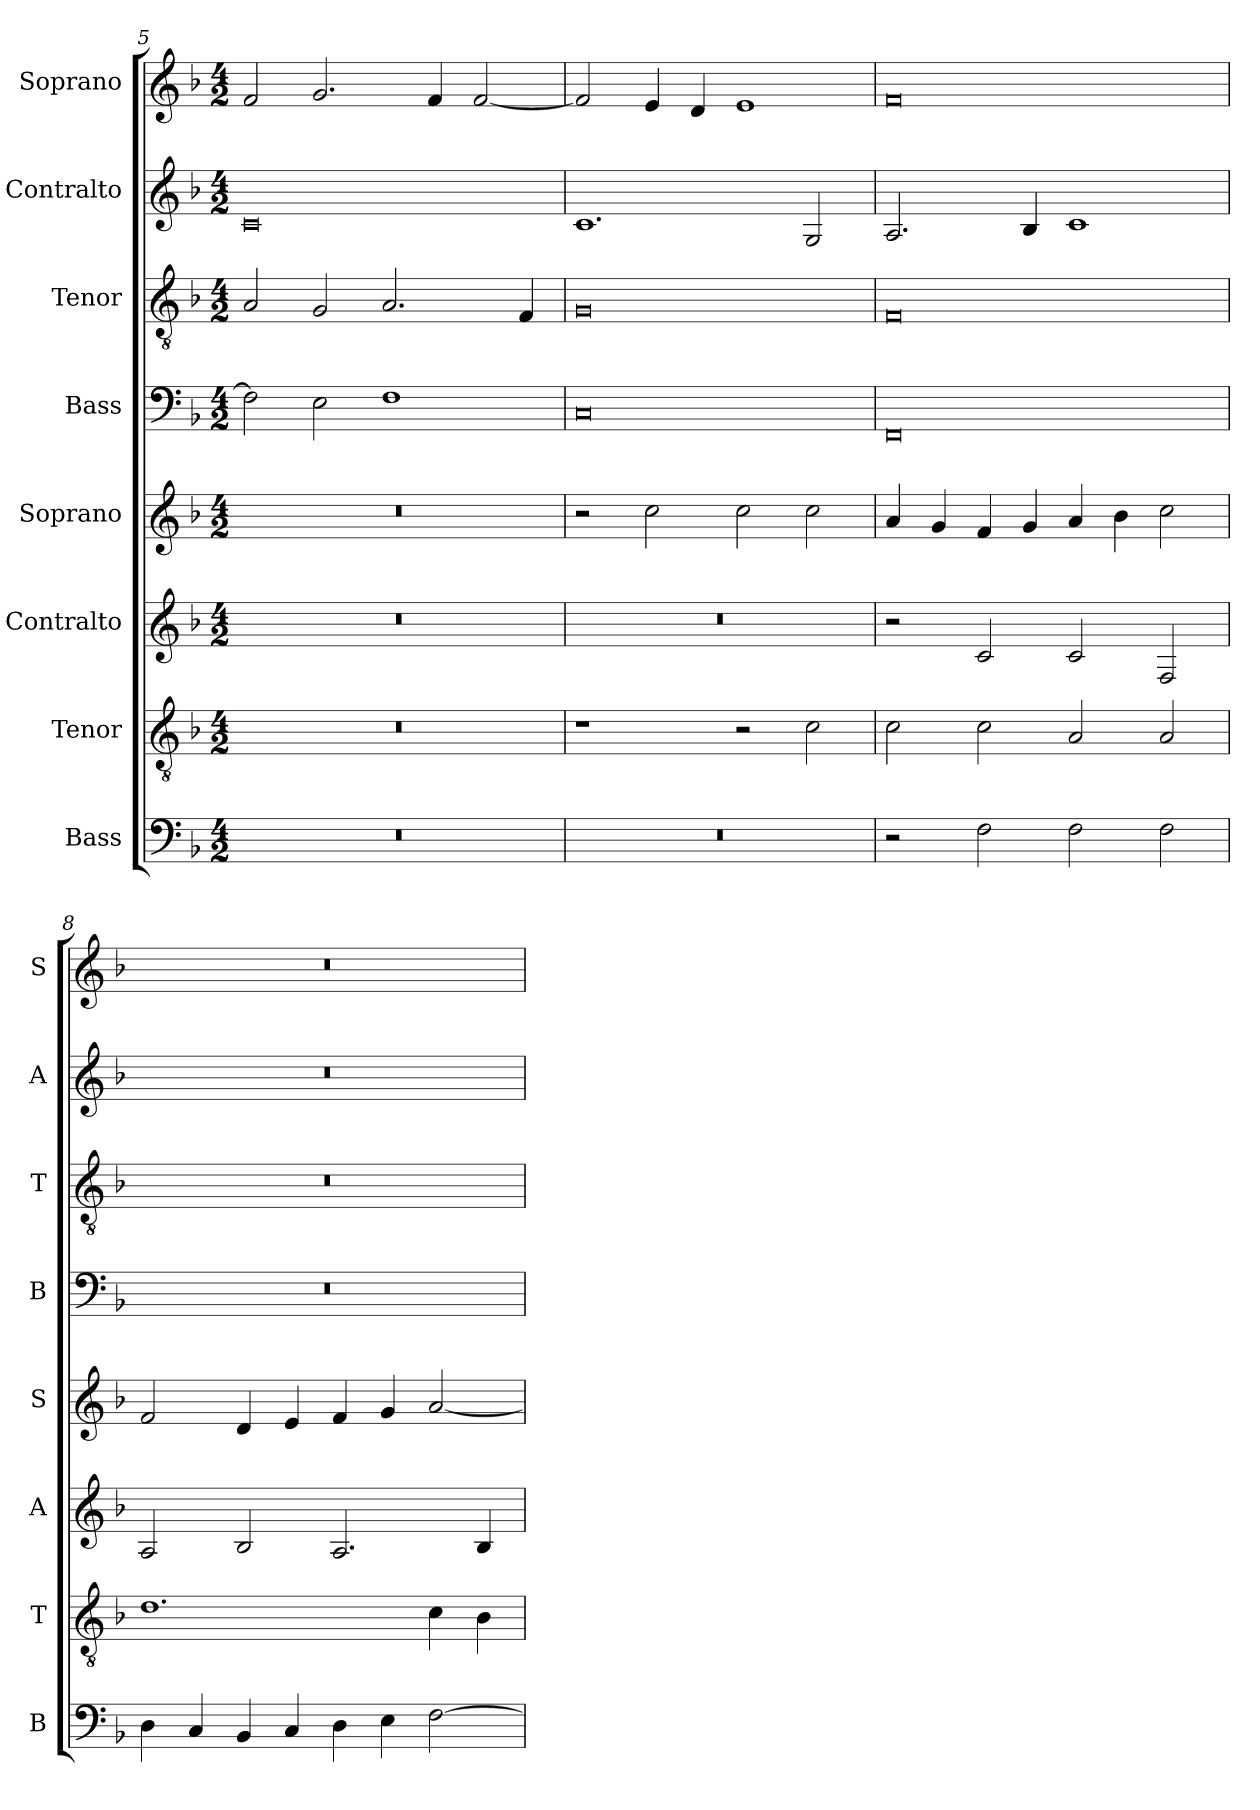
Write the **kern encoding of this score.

**kern	**kern	**kern	**kern	**kern	**kern	**kern	**kern
*part8	*part7	*part6	*part5	*part4	*part3	*part2	*part1
*staff8	*staff7	*staff6	*staff5	*staff4	*staff3	*staff2	*staff1
*I"Bass	*I"Tenor	*I"Contralto	*I"Soprano	*I"Bass	*I"Tenor	*I"Contralto	*I"Soprano
*I'B	*I'T	*I'A	*I'S	*I'B	*I'T	*I'A	*I'S
*clefF4	*clefGv2	*clefG2	*clefG2	*clefF4	*clefGv2	*clefG2	*clefG2
*k[b-]	*k[b-]	*k[b-]	*k[b-]	*k[b-]	*k[b-]	*k[b-]	*k[b-]
*F:ion	*F:ion	*F:ion	*F:ion	*F:ion	*F:ion	*F:ion	*F:ion
*M4/2	*M4/2	*M4/2	*M4/2	*M4/2	*M4/2	*M4/2	*M4/2
=5	=5	=5	=5	=5	=5	=5	=5
0r	0r	0r	0r	2F]	2A	0c	2f
.	.	.	.	2E	2G	.	2.g
.	.	.	.	1F	2.A	.	.
.	.	.	.	.	.	.	4f
.	.	.	.	.	.	.	[2f
.	.	.	.	.	4F	.	.
=6	=6	=6	=6	=6	=6	=6	=6
0r	1r	0r	2r	0C	0G	1.c	2f]
.	.	.	2cc	.	.	.	4e
.	.	.	.	.	.	.	4d
.	2r	.	2cc	.	.	.	1e
.	2c	.	2cc	.	.	2G	.
=7	=7	=7	=7	=7	=7	=7	=7
2r	2c	2r	4a	0FF	0F	2.A	0f
.	.	.	4g	.	.	.	.
2F	2c	2c	4f	.	.	.	.
.	.	.	4g	.	.	4B-	.
2F	2A	2c	4a	.	.	1c	.
.	.	.	4b-	.	.	.	.
2F	2A	2F	2cc	.	.	.	.
=8	=8	=8	=8	=8	=8	=8	=8
4D	1.d	2A	2f	0r	0r	0r	0r
4C	.	.	.	.	.	.	.
4BB-	.	2B-	4d	.	.	.	.
4C	.	.	4e	.	.	.	.
4D	.	2.A	4f	.	.	.	.
4E	.	.	4g	.	.	.	.
[2F	4c	.	[2a	.	.	.	.
.	4B-	4B-	.	.	.	.	.
=	=	=	=	=	=	=	=
*-	*-	*-	*-	*-	*-	*-	*-
